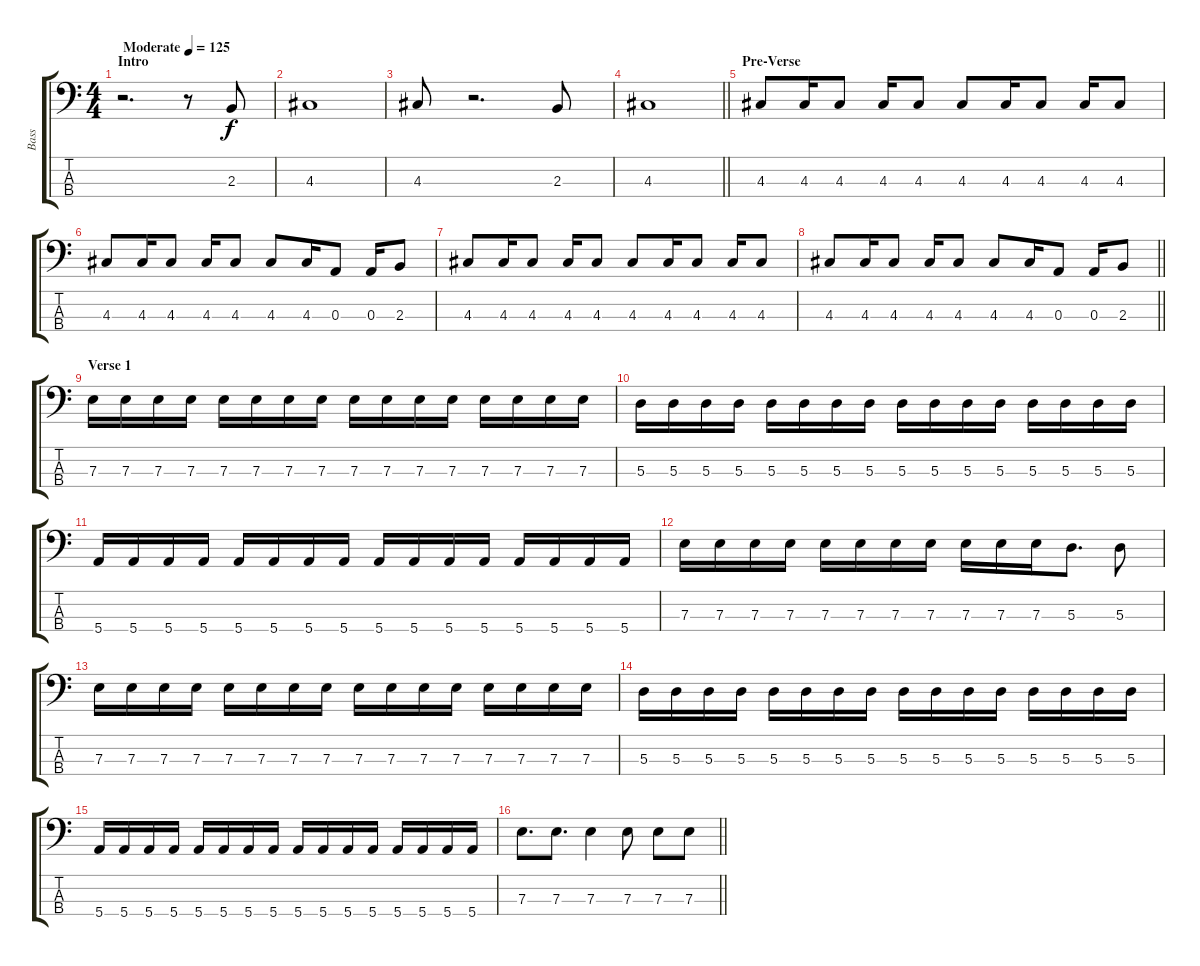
\track ("Bass" "Bass") {instrument electricbassfinger}
\staff {score tabs}
\tuning (G2 D2 A1 E1) {hide}
\ts (4 4)
\section ("" "Intro")
\tempo (125 "Moderate")
\clef f4
\ks c
r.2{d dy f instrument electricbassfinger} r.8 2.3.8 |
4.3.1 |
4.3.8 r.2{d} 2.3.8 |
\barLineRight lightlight
4.3.1 |
\section ("" "Pre-Verse")
4.3.8 4.3.16 4.3.8 4.3.16 4.3.8 4.3.8 4.3.16 4.3.8 4.3.16 4.3.8 |
4.3.8 4.3.16 4.3.8 4.3.16 4.3.8 4.3.8 4.3.16 0.3.8 0.3.16 2.3.8 |
4.3.8 4.3.16 4.3.8 4.3.16 4.3.8 4.3.8 4.3.16 4.3.8 4.3.16 4.3.8 |
\barLineRight lightlight
4.3.8 4.3.16 4.3.8 4.3.16 4.3.8 4.3.8 4.3.16 0.3.8 0.3.16 2.3.8 |
\section ("" "Verse 1")
7.3.16 7.3.16 7.3.16 7.3.16 7.3.16 7.3.16 7.3.16 7.3.16 7.3.16 7.3.16 7.3.16 7.3.16 7.3.16 7.3.16 7.3.16 7.3.16 |
5.3.16 5.3.16 5.3.16 5.3.16 5.3.16 5.3.16 5.3.16 5.3.16 5.3.16 5.3.16 5.3.16 5.3.16 5.3.16 5.3.16 5.3.16 5.3.16 |
5.4.16 5.4.16 5.4.16 5.4.16 5.4.16 5.4.16 5.4.16 5.4.16 5.4.16 5.4.16 5.4.16 5.4.16 5.4.16 5.4.16 5.4.16 5.4.16 |
7.3.16 7.3.16 7.3.16 7.3.16 7.3.16 7.3.16 7.3.16 7.3.16 7.3.16 7.3.16 7.3.16 5.3.8{d} 5.3.8 |
7.3.16 7.3.16 7.3.16 7.3.16 7.3.16 7.3.16 7.3.16 7.3.16 7.3.16 7.3.16 7.3.16 7.3.16 7.3.16 7.3.16 7.3.16 7.3.16 |
5.3.16 5.3.16 5.3.16 5.3.16 5.3.16 5.3.16 5.3.16 5.3.16 5.3.16 5.3.16 5.3.16 5.3.16 5.3.16 5.3.16 5.3.16 5.3.16 |
5.4.16 5.4.16 5.4.16 5.4.16 5.4.16 5.4.16 5.4.16 5.4.16 5.4.16 5.4.16 5.4.16 5.4.16 5.4.16 5.4.16 5.4.16 5.4.16 |
\barLineRight lightlight
7.3.8{d} 7.3.8{d} 7.3.4 7.3.8 7.3.8 7.3.8
